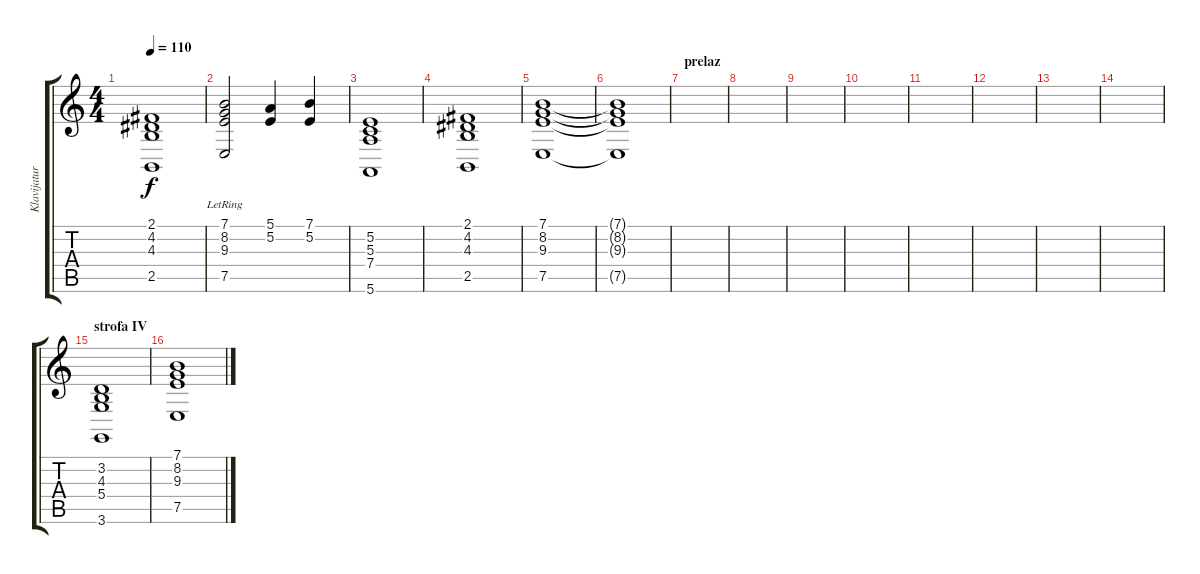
\track ("Klavijature 2" "Klavijatur") {instrument electricpiano1}
\staff {score tabs}
\tuning (E4 B3 G3 D3 A2 E2) {hide}
\ts (4 4)
\tempo 110
\clef g2
\ks c
(2.1 4.2 4.3 2.5).1{dy f} |
(7.1 8.2{lr} 9.3{lr} 7.5{lr}).2 (5.1 5.2).4 (7.1 5.2).4 |
(5.2 5.3 7.4 5.6).1 |
(2.1 4.2 4.3 2.5).1 |
(7.1 8.2 9.3 7.5).1 |
(7.1{t} 8.2{t} 9.3{t} 7.5{t}).1 |
\section ("" "prelaz")
|
|
|
|
|
|
|
|
\section ("" "strofa IV")
(3.2 4.3 5.4 3.6).1 |
(7.1 8.2 9.3 7.5).1
